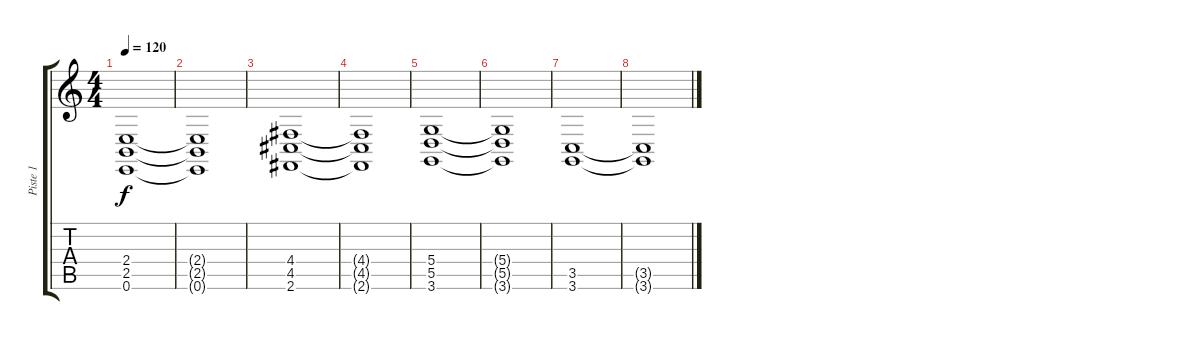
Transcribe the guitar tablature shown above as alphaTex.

\track ("Piste 1" "Piste 1") {instrument fx6goblins}
\staff {score tabs}
\tuning (E4 B3 G3 D3 A2 E2) {hide}
\ts (4 4)
\tempo 120
\clef g2
\ks c
(2.4 2.5 0.6).1{dy f} |
(2.4{t} 2.5{t} 0.6{t}).1 |
(4.4 4.5 2.6).1 |
(4.4{t} 4.5{t} 2.6{t}).1 |
(5.4 5.5 3.6).1 |
(5.4{t} 5.5{t} 3.6{t}).1 |
(3.5 3.6).1 |
(3.5{t} 3.6{t}).1
